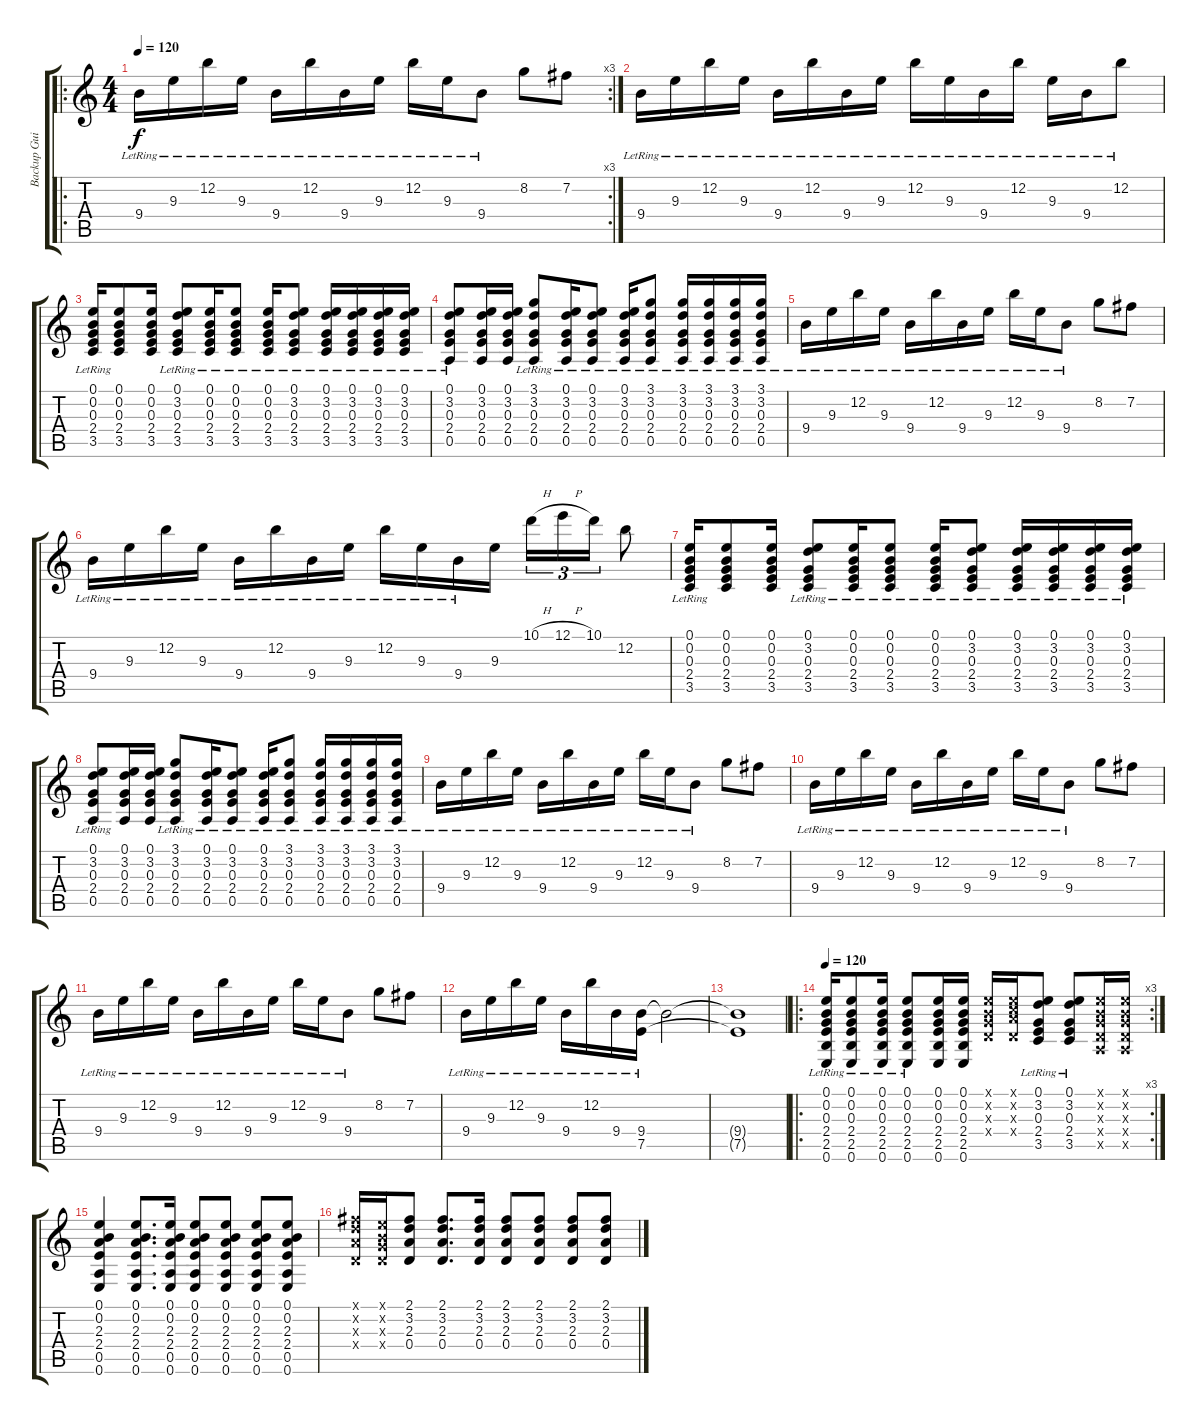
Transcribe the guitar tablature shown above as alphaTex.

\track ("Backup Guitar" "Backup Gui") {instrument electricguitarclean}
\staff {score tabs}
\tuning (E4 B3 G3 D3 A2 E2) {hide}
\ro
\rc 3
\ts (4 4)
\tempo 120
\clef g2
\ks c
9.4{lr}.16{dy f} 9.3{lr}.16 12.2{lr}.16 9.3{lr}.16 9.4{lr}.16 12.2{lr}.16 9.4{lr}.16 9.3{lr}.16 12.2{lr}.16 9.3{lr}.16 9.4{lr}.8 8.2.8 7.2.8 |
9.4{lr}.16 9.3{lr}.16 12.2{lr}.16 9.3{lr}.16 9.4{lr}.16 12.2{lr}.16 9.4{lr}.16 9.3{lr}.16 12.2{lr}.16 9.3{lr}.16 9.4{lr}.16 12.2{lr}.16 9.3{lr}.16 9.4{lr}.16 12.2{lr}.8 |
(0.1 0.2 0.3 2.4{lr} 3.5{lr}).16 (0.1 0.2 0.3 2.4 3.5).8 (0.1 0.2 0.3 2.4 3.5).16 (0.1 3.2{lr} 0.3{lr} 2.4 3.5).8 (0.1 0.2 0.3 2.4{lr} 3.5{lr}).16 (0.1{lr} 0.2{lr} 0.3 2.4 3.5).8 (0.1 0.2 0.3 2.4{lr} 3.5{lr}).16 (0.1 3.2{lr} 0.3{lr} 2.4 3.5).8 (0.1 3.2 0.3 2.4{lr} 3.5{lr}).16 (0.1 3.2{lr} 0.3{lr} 2.4 3.5).16 (0.1 3.2 0.3 2.4{lr} 3.5{lr}).16 (0.1 3.2{lr} 0.3{lr} 2.4 3.5).16 |
(0.1 3.2 0.3 2.4{lr} 0.5{lr}).8 (0.1 3.2 0.3 2.4 0.5).16 (0.1 3.2 0.3 2.4 0.5).16 (3.1 3.2{lr} 0.3{lr} 2.4 0.5).8 (0.1 3.2 0.3 2.4{lr} 0.5{lr}).16 (0.1{lr} 3.2{lr} 0.3 2.4 0.5).8 (0.1 3.2 0.3 2.4{lr} 0.5{lr}).16 (3.1 3.2{lr} 0.3{lr} 2.4 0.5).8 (3.1 3.2 0.3 2.4{lr} 0.5{lr}).16 (3.1 3.2{lr} 0.3{lr} 2.4 0.5).16 (3.1 3.2 0.3 2.4{lr} 0.5{lr}).16 (3.1 3.2{lr} 0.3{lr} 2.4 0.5).16 |
9.4{lr}.16 9.3{lr}.16 12.2{lr}.16 9.3{lr}.16 9.4{lr}.16 12.2{lr}.16 9.4{lr}.16 9.3{lr}.16 12.2{lr}.16 9.3{lr}.16 9.4{lr}.8 8.2.8 7.2.8 |
9.4{lr}.16 9.3{lr}.16 12.2{lr}.16 9.3{lr}.16 9.4{lr}.16 12.2{lr}.16 9.4{lr}.16 9.3{lr}.16 12.2{lr}.16 9.3{lr}.16 9.4{lr}.16 9.3.16 10.1{h}.16{tu (3 2)} 12.1{h}.16{tu (3 2)} 10.1.16{tu (3 2)} 12.2.8 |
(0.1 0.2 0.3 2.4{lr} 3.5{lr}).16 (0.1 0.2 0.3 2.4 3.5).8 (0.1 0.2 0.3 2.4 3.5).16 (0.1 3.2{lr} 0.3{lr} 2.4 3.5).8 (0.1 0.2 0.3 2.4{lr} 3.5{lr}).16 (0.1{lr} 0.2{lr} 0.3 2.4 3.5).8 (0.1 0.2 0.3 2.4{lr} 3.5{lr}).16 (0.1 3.2{lr} 0.3{lr} 2.4 3.5).8 (0.1 3.2 0.3 2.4{lr} 3.5{lr}).16 (0.1 3.2{lr} 0.3{lr} 2.4 3.5).16 (0.1 3.2 0.3 2.4{lr} 3.5{lr}).16 (0.1 3.2{lr} 0.3{lr} 2.4 3.5).16 |
(0.1 3.2 0.3 2.4{lr} 0.5{lr}).8 (0.1 3.2 0.3 2.4 0.5).16 (0.1 3.2 0.3 2.4 0.5).16 (3.1 3.2{lr} 0.3{lr} 2.4 0.5).8 (0.1 3.2 0.3 2.4{lr} 0.5{lr}).16 (0.1{lr} 3.2{lr} 0.3 2.4 0.5).8 (0.1 3.2 0.3 2.4{lr} 0.5{lr}).16 (3.1 3.2{lr} 0.3{lr} 2.4 0.5).8 (3.1 3.2 0.3 2.4{lr} 0.5{lr}).16 (3.1 3.2{lr} 0.3{lr} 2.4 0.5).16 (3.1 3.2 0.3 2.4{lr} 0.5{lr}).16 (3.1 3.2{lr} 0.3{lr} 2.4 0.5).16 |
9.4{lr}.16 9.3{lr}.16 12.2{lr}.16 9.3{lr}.16 9.4{lr}.16 12.2{lr}.16 9.4{lr}.16 9.3{lr}.16 12.2{lr}.16 9.3{lr}.16 9.4{lr}.8 8.2.8 7.2.8 |
9.4{lr}.16 9.3{lr}.16 12.2{lr}.16 9.3{lr}.16 9.4{lr}.16 12.2{lr}.16 9.4{lr}.16 9.3{lr}.16 12.2{lr}.16 9.3{lr}.16 9.4{lr}.8 8.2.8 7.2.8 |
9.4{lr}.16 9.3{lr}.16 12.2{lr}.16 9.3{lr}.16 9.4{lr}.16 12.2{lr}.16 9.4{lr}.16 9.3{lr}.16 12.2{lr}.16 9.3{lr}.16 9.4{lr}.8 8.2.8 7.2.8 |
9.4{lr}.16 9.3{lr}.16 12.2{lr}.16 9.3{lr}.16 9.4{lr}.16 12.2{lr}.16 9.4{lr}.16 (9.4{lr} 7.5{lr}).16 9.4{t}.2 |
(9.4{t} 7.5{t}).1 |
\ro
\rc 3
\tempo 120
(0.1{lr} 0.2{lr} 0.3{lr} 2.4{lr} 2.5{lr} 0.6{lr}).16{volume 11 balance 13 instrument acousticguitarnylon} (0.1{lr} 0.2{lr} 0.3{lr} 2.4{lr} 2.5{lr} 0.6{lr}).8 (0.1{lr} 0.2{lr} 0.3{lr} 2.4{lr} 2.5{lr} 0.6{lr}).16 (0.1{lr} 0.2{lr} 0.3{lr} 2.4{lr} 2.5{lr} 0.6{lr}).8 (0.1 0.2 0.3 2.4 2.5 0.6).16 (0.1 0.2 0.3 2.4 2.5 0.6).16 (0.1{x} 0.2{x} 0.3{x} 0.4{x}).16 (0.1{x} 1.2{x} 2.3{x} 0.4{x}).16 (0.1{lr} 3.2{lr} 0.3{lr} 2.4{lr} 3.5{lr}).8 (0.1{lr} 3.2{lr} 0.3{lr} 2.4{lr} 3.5{lr}).8 (0.1{x} 0.2{x} 0.3{x} 0.4{x} 0.5{x}).16 (0.1{x} 0.2{x} 0.3{x} 0.4{x} 0.5{x}).16 |
(0.1 0.2 2.3 2.4 0.5 0.6).4 (0.1 0.2 2.3 2.4 0.5 0.6).8{d} (0.1 0.2 2.3 2.4 0.5 0.6).16 (0.1 0.2 2.3 2.4 0.5 0.6).8 (0.1 0.2 2.3 2.4 0.5 0.6).8 (0.1 0.2 2.3 2.4 0.5 0.6).8 (0.1 0.2 2.3 2.4 0.5 0.6).8 |
(2.1{x} 3.2{x} 2.3{x} 0.4{x}).16 (0.1{x} 0.2{x} 0.3{x} 0.4{x}).16 (2.1 3.2 2.3 0.4).8 (2.1 3.2 2.3 0.4).8{d} (2.1 3.2 2.3 0.4).16 (2.1 3.2 2.3 0.4).8 (2.1 3.2 2.3 0.4).8 (2.1 3.2 2.3 0.4).8 (2.1 3.2 2.3 0.4).8
